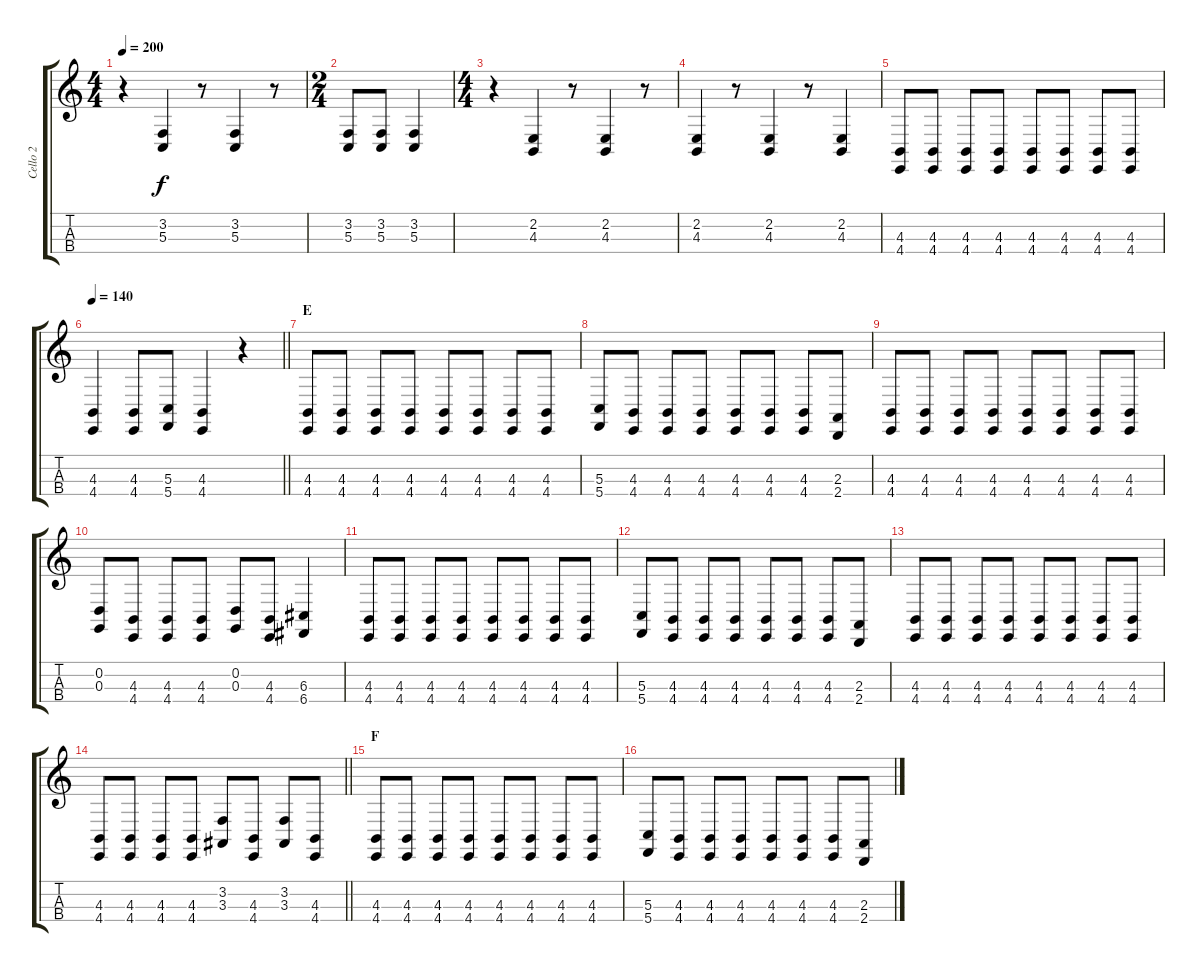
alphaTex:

\track ("Cello 2" "Cello 2") {instrument cello}
\staff {score tabs}
\tuning (A3 D3 G2 C2) {hide}
\ts (4 4)
\tempo 200
\clef g2
\ks c
r.4{dy f} (3.2 5.3).4 r.8 (3.2 5.3).4 r.8 |
\ts (2 4)
(3.2 5.3).8 (3.2 5.3).8 (3.2 5.3).4 |
\ts (4 4)
r.4 (2.2 4.3).4 r.8 (2.2 4.3).4 r.8 |
(2.2 4.3).4 r.8 (2.2 4.3).4 r.8 (2.2 4.3).4 |
(4.3 4.4).8 (4.3 4.4).8 (4.3 4.4).8 (4.3 4.4).8 (4.3 4.4).8 (4.3 4.4).8 (4.3 4.4).8 (4.3 4.4).8 |
\tempo 140
\barLineRight lightlight
(4.3 4.4).4 (4.3 4.4).8 (5.3 5.4).8 (4.3 4.4).4 r.4 |
\section ("" "E")
(4.3 4.4).8 (4.3 4.4).8 (4.3 4.4).8 (4.3 4.4).8 (4.3 4.4).8 (4.3 4.4).8 (4.3 4.4).8 (4.3 4.4).8 |
(5.3 5.4).8 (4.3 4.4).8 (4.3 4.4).8 (4.3 4.4).8 (4.3 4.4).8 (4.3 4.4).8 (4.3 4.4).8 (2.3 2.4).8 |
(4.3 4.4).8 (4.3 4.4).8 (4.3 4.4).8 (4.3 4.4).8 (4.3 4.4).8 (4.3 4.4).8 (4.3 4.4).8 (4.3 4.4).8 |
(0.2 0.3).8 (4.3 4.4).8 (4.3 4.4).8 (4.3 4.4).8 (0.2 0.3).8 (4.3 4.4).8 (6.3 6.4).4 |
(4.3 4.4).8 (4.3 4.4).8 (4.3 4.4).8 (4.3 4.4).8 (4.3 4.4).8 (4.3 4.4).8 (4.3 4.4).8 (4.3 4.4).8 |
(5.3 5.4).8 (4.3 4.4).8 (4.3 4.4).8 (4.3 4.4).8 (4.3 4.4).8 (4.3 4.4).8 (4.3 4.4).8 (2.3 2.4).8 |
(4.3 4.4).8 (4.3 4.4).8 (4.3 4.4).8 (4.3 4.4).8 (4.3 4.4).8 (4.3 4.4).8 (4.3 4.4).8 (4.3 4.4).8 |
\barLineRight lightlight
(4.3 4.4).8 (4.3 4.4).8 (4.3 4.4).8 (4.3 4.4).8 (3.2 3.3).8 (4.3 4.4).8 (3.2 3.3).8 (4.3 4.4).8 |
\section ("" "F")
(4.3 4.4).8 (4.3 4.4).8 (4.3 4.4).8 (4.3 4.4).8 (4.3 4.4).8 (4.3 4.4).8 (4.3 4.4).8 (4.3 4.4).8 |
(5.3 5.4).8 (4.3 4.4).8 (4.3 4.4).8 (4.3 4.4).8 (4.3 4.4).8 (4.3 4.4).8 (4.3 4.4).8 (2.3 2.4).8
